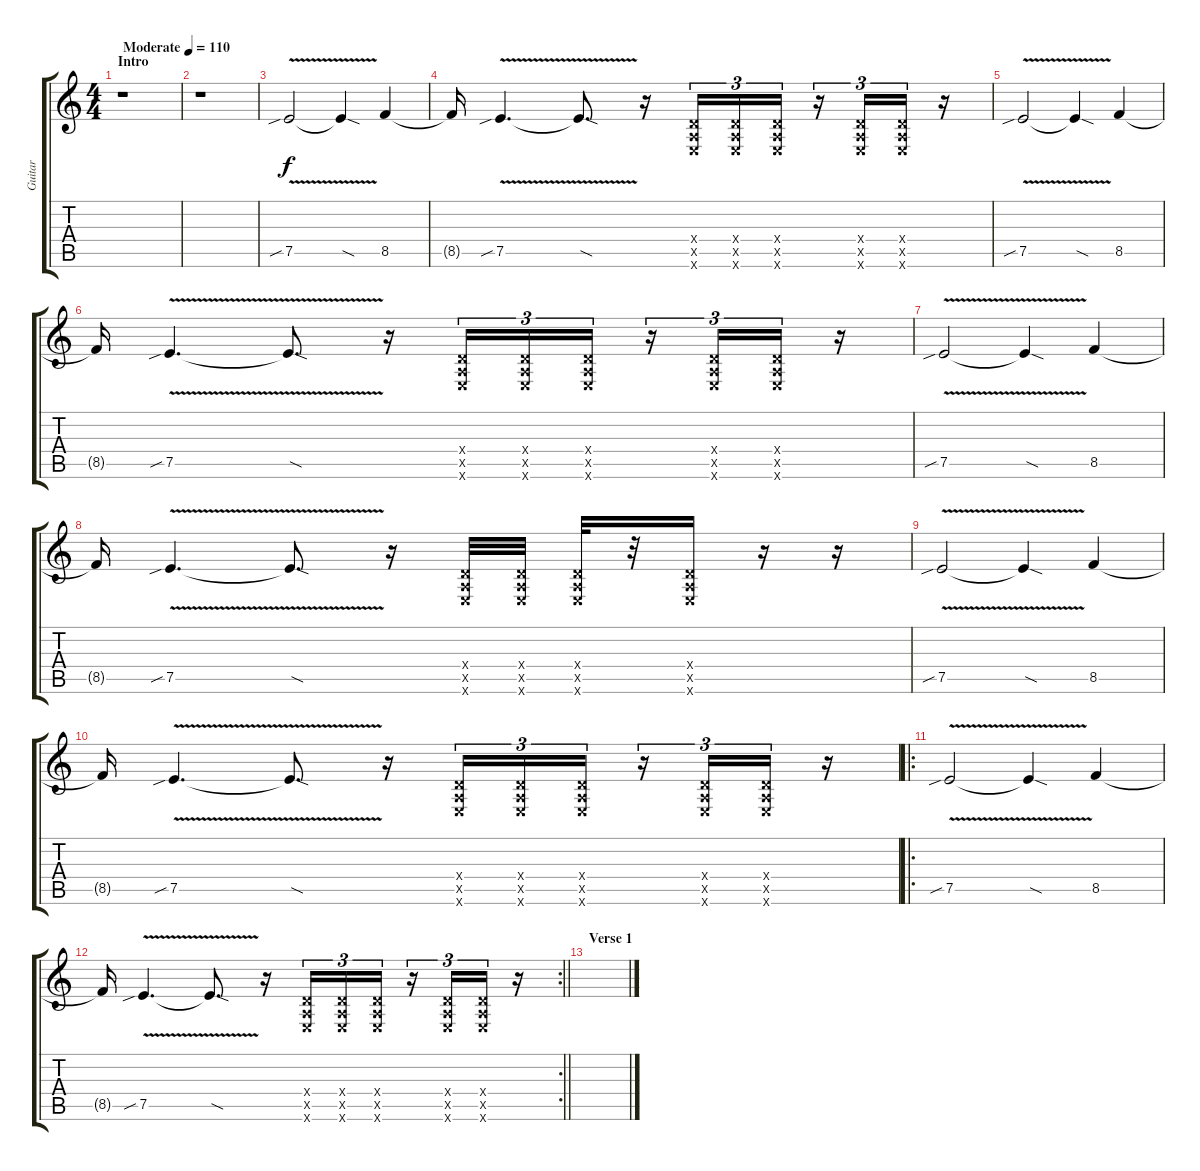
\track ("Guitar " "Guitar ") {instrument distortionguitar}
\staff {score tabs}
\tuning (E4 B3 G3 D3 A2 E2) {hide}
\ts (4 4)
\section ("" "Intro")
\tempo (110 "Moderate")
\clef g2
\ks c
r.1{dy f instrument distortionguitar} |
r.1 |
7.5{v sib}.2 7.5{sod t}.4 8.5.4 |
8.5{t}.16 7.5{v sib}.4{d} 7.5{sod t}.8{d} r.16 (0.4{x} 0.5{x} 0.6{x}).16{tu (3 2)} (0.4{x} 0.5{x} 0.6{x}).16{tu (3 2)} (0.4{x} 0.5{x} 0.6{x}).16{tu (3 2)} r.16{tu (3 2)} (0.4{x} 0.5{x} 0.6{x}).16{tu (3 2)} (0.4{x} 0.5{x} 0.6{x}).16{tu (3 2)} r.16 |
7.5{v sib}.2 7.5{sod t}.4 8.5.4 |
8.5{t}.16 7.5{v sib}.4{d} 7.5{sod t}.8{d} r.16 (0.4{x} 0.5{x} 0.6{x}).16{tu (3 2)} (0.4{x} 0.5{x} 0.6{x}).16{tu (3 2)} (0.4{x} 0.5{x} 0.6{x}).16{tu (3 2)} r.16{tu (3 2)} (0.4{x} 0.5{x} 0.6{x}).16{tu (3 2)} (0.4{x} 0.5{x} 0.6{x}).16{tu (3 2)} r.16 |
7.5{v sib}.2 7.5{sod t}.4 8.5.4 |
8.5{t}.16 7.5{v sib}.4{d} 7.5{sod t}.8{d} r.16 (0.4{x} 0.5{x} 0.6{x}).32 (0.4{x} 0.5{x} 0.6{x}).32 (0.4{x} 0.5{x} 0.6{x}).32 r.32 (0.4{x} 0.5{x} 0.6{x}).16 r.16 r.16 |
7.5{v sib}.2 7.5{sod t}.4 8.5.4 |
8.5{t}.16 7.5{v sib}.4{d} 7.5{sod t}.8{d} r.16 (0.4{x} 0.5{x} 0.6{x}).16{tu (3 2)} (0.4{x} 0.5{x} 0.6{x}).16{tu (3 2)} (0.4{x} 0.5{x} 0.6{x}).16{tu (3 2)} r.16{tu (3 2)} (0.4{x} 0.5{x} 0.6{x}).16{tu (3 2)} (0.4{x} 0.5{x} 0.6{x}).16{tu (3 2)} r.16 |
\ro
7.5{v sib}.2 7.5{sod t}.4 8.5.4 |
\rc 2
\barLineRight lightlight
8.5{t}.16 7.5{v sib}.4{d} 7.5{sod t}.8{d} r.16 (0.4{x} 0.5{x} 0.6{x}).16{tu (3 2)} (0.4{x} 0.5{x} 0.6{x}).16{tu (3 2)} (0.4{x} 0.5{x} 0.6{x}).16{tu (3 2)} r.16{tu (3 2)} (0.4{x} 0.5{x} 0.6{x}).16{tu (3 2)} (0.4{x} 0.5{x} 0.6{x}).16{tu (3 2)} r.16 |
\section ("" "Verse 1")
